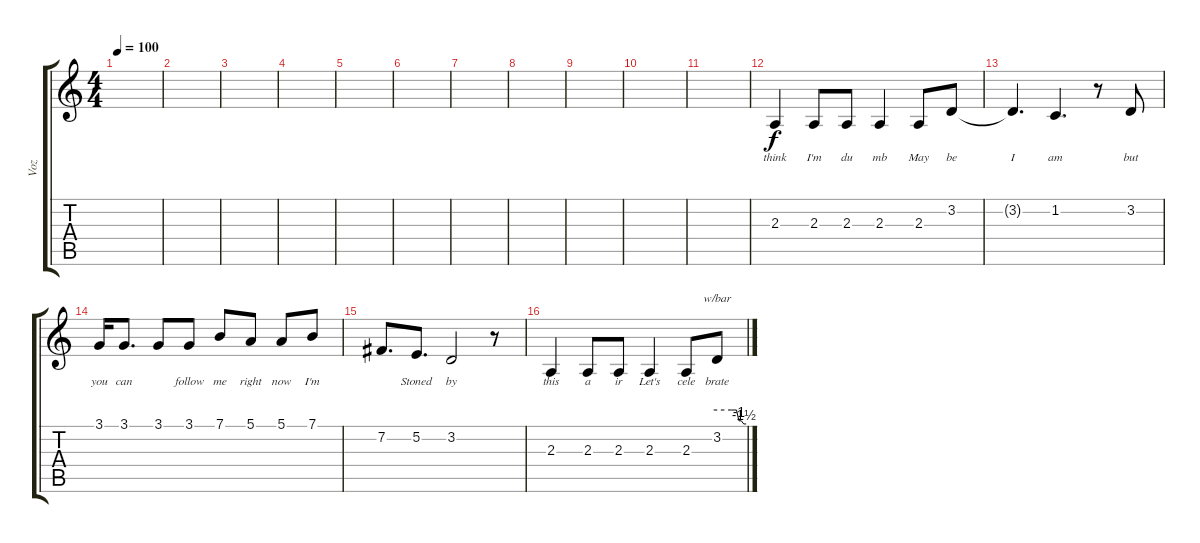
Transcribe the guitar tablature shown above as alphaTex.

\track ("Voz" "Voz") {instrument lead2sawtooth}
\staff {score tabs}
\tuning (E4 B3 G3 D3 A2 E2) {hide}
\ts (4 4)
\tempo 100
\clef g2
\ks c
|
|
|
|
|
|
|
|
|
|
|
2.3.4{lyrics (0 "think") lyrics (1 "") lyrics (2 "") lyrics (3 "") lyrics (4 "")} 2.3.8{lyrics (0 "I'm") lyrics (1 "") lyrics (2 "") lyrics (3 "") lyrics (4 "")} 2.3.8{lyrics (0 "du") lyrics (1 "") lyrics (2 "") lyrics (3 "") lyrics (4 "")} 2.3.4{lyrics (0 "mb") lyrics (1 "") lyrics (2 "") lyrics (3 "") lyrics (4 "")} 2.3.8{lyrics (0 "May") lyrics (1 "") lyrics (2 "") lyrics (3 "") lyrics (4 "")} 3.2.8{lyrics (0 "be") lyrics (1 "") lyrics (2 "") lyrics (3 "") lyrics (4 "")} |
3.2{t}.4{d lyrics (0 "I") lyrics (1 "") lyrics (2 "") lyrics (3 "") lyrics (4 "")} 1.2.4{d lyrics (0 "am") lyrics (1 "") lyrics (2 "") lyrics (3 "") lyrics (4 "")} r.8 3.2.8{lyrics (0 "but") lyrics (1 "") lyrics (2 "") lyrics (3 "") lyrics (4 "")} |
3.1.16{lyrics (0 "you") lyrics (1 "") lyrics (2 "") lyrics (3 "") lyrics (4 "")} 3.1.8{d lyrics (0 "can") lyrics (1 "") lyrics (2 "") lyrics (3 "") lyrics (4 "")} 3.1.8{lyrics (0 "") lyrics (1 "") lyrics (2 "") lyrics (3 "") lyrics (4 "")} 3.1.8{lyrics (0 "follow") lyrics (1 "") lyrics (2 "") lyrics (3 "") lyrics (4 "")} 7.1.8{lyrics (0 "me") lyrics (1 "") lyrics (2 "") lyrics (3 "") lyrics (4 "")} 5.1.8{lyrics (0 "right") lyrics (1 "") lyrics (2 "") lyrics (3 "") lyrics (4 "")} 5.1.8{lyrics (0 "now") lyrics (1 "") lyrics (2 "") lyrics (3 "") lyrics (4 "")} 7.1.8{lyrics (0 "I'm") lyrics (1 "") lyrics (2 "") lyrics (3 "") lyrics (4 "")} |
7.2.8{d lyrics (0 "") lyrics (1 "") lyrics (2 "") lyrics (3 "") lyrics (4 "")} 5.2.8{d lyrics (0 "Stoned") lyrics (1 "") lyrics (2 "") lyrics (3 "") lyrics (4 "")} 3.2.2{lyrics (0 "by") lyrics (1 "") lyrics (2 "") lyrics (3 "") lyrics (4 "")} r.8 |
2.3.4{lyrics (0 "this") lyrics (1 "") lyrics (2 "") lyrics (3 "") lyrics (4 "")} 2.3.8{lyrics (0 "a") lyrics (1 "") lyrics (2 "") lyrics (3 "") lyrics (4 "")} 2.3.8{lyrics (0 "ir") lyrics (1 "") lyrics (2 "") lyrics (3 "") lyrics (4 "")} 2.3.4{lyrics (0 "Let's") lyrics (1 "") lyrics (2 "") lyrics (3 "") lyrics (4 "")} 2.3.8{lyrics (0 "cele") lyrics (1 "") lyrics (2 "") lyrics (3 "") lyrics (4 "")} 3.2.8{tbe (custom default 0 0 30 0 35 0 40 0 45 -4 50 -4 55 -6 60 -6) lyrics (0 "brate") lyrics (1 "") lyrics (2 "") lyrics (3 "") lyrics (4 "")}
